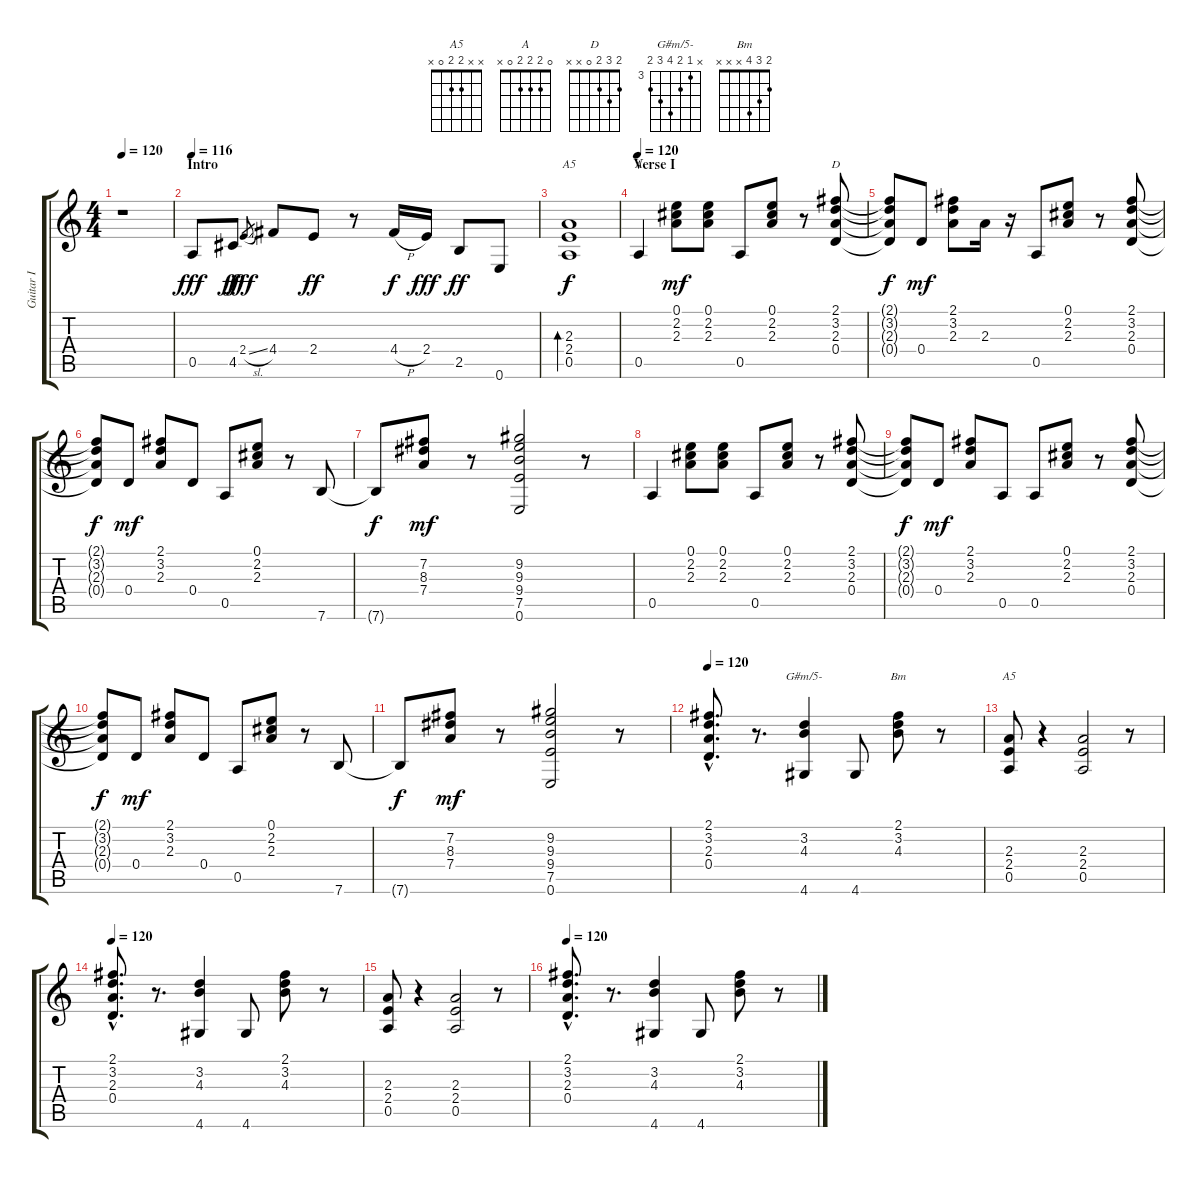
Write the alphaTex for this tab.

\track ("Guitar I" "Guitar I") {instrument acousticguitarsteel}
\staff {score tabs}
\tuning (E4 B3 G3 D3 A2 E2) {hide}
\chord ("A5" x x x x x x) {firstfret 0}
\chord ("A" 0 2 2 2 0 x)
\chord ("D" 2 3 2 0 x x)
\chord ("G#m/5-" x 3 4 6 5 4) {firstfret 3}
\chord ("Bm" 2 3 4 x x x)
\chord ("A5" x x 2 2 0 x)
\ts (4 4)
\tempo 120
\clef g2
\ks c
r.1{dy fff instrument acousticguitarsteel} |
\section ("" "Intro")
\tempo 116
0.5.8 4.5.8{dy ff} 2.4{sl}.8{gr dy fff} 4.4.8 2.4.8{dy ff} r.8 4.4{h}.16{dy f} 2.4.16{dy fff} 2.5.8{dy ff} 0.6.8 |
(2.3 2.4 0.5).1{bd 240 ch "A5" dy f} |
\section ("" "Verse I")
\tempo 120
0.5.4{ch "A"} (0.1 2.2 2.3).8{dy mf} (0.1 2.2 2.3).8 0.5.8 (0.1 2.2 2.3).8 r.8 (2.1 3.2 2.3 0.4).8{ch "D"} |
(2.1{t} 3.2{t} 2.3{t} 0.4{t}).8{dy f} 0.4.8{dy mf} (2.1 3.2 2.3).8 2.3.16 r.16 0.5.8 (0.1 2.2 2.3).8 r.8 (2.1 3.2 2.3 0.4).8 |
(2.1{t} 3.2{t} 2.3{t} 0.4{t}).8{dy f} 0.4.8{dy mf} (2.1 3.2 2.3).8 0.4.8 0.5.8 (0.1 2.2 2.3).8 r.8 7.6.8 |
7.6{t}.8{dy f} (7.2 8.3 7.4).8{dy mf} r.8 (9.2 9.3 9.4 7.5 0.6).2 r.8 |
0.5.4 (0.1 2.2 2.3).8 (0.1 2.2 2.3).8 0.5.8 (0.1 2.2 2.3).8 r.8 (2.1 3.2 2.3 0.4).8 |
(2.1{t} 3.2{t} 2.3{t} 0.4{t}).8{dy f} 0.4.8{dy mf} (2.1 3.2 2.3).8 0.5.8 0.5.8 (0.1 2.2 2.3).8 r.8 (2.1 3.2 2.3 0.4).8 |
(2.1{t} 3.2{t} 2.3{t} 0.4{t}).8{dy f} 0.4.8{dy mf} (2.1 3.2 2.3).8 0.4.8 0.5.8 (0.1 2.2 2.3).8 r.8 7.6.8 |
7.6{t}.8{dy f} (7.2 8.3 7.4).8{dy mf} r.8 (9.2 9.3 9.4 7.5 0.6).2 r.8 |
\tempo 120
(2.1{hac} 3.2{hac} 2.3{hac} 0.4{hac}).8{d} r.8{d} (3.2 4.3 4.6).4{ch "G#m/5-"} 4.6.8 (2.1 3.2 4.3).8{ch "Bm"} r.8 |
(2.3 2.4 0.5).8{ch "A5"} r.4 (2.3 2.4 0.5).2 r.8 |
\tempo 120
(2.1{hac} 3.2{hac} 2.3{hac} 0.4{hac}).8{d} r.8{d} (3.2 4.3 4.6).4 4.6.8 (2.1 3.2 4.3).8 r.8 |
(2.3 2.4 0.5).8 r.4 (2.3 2.4 0.5).2 r.8 |
\tempo 120
(2.1{hac} 3.2{hac} 2.3{hac} 0.4{hac}).8{d} r.8{d} (3.2 4.3 4.6).4 4.6.8 (2.1 3.2 4.3).8 r.8
